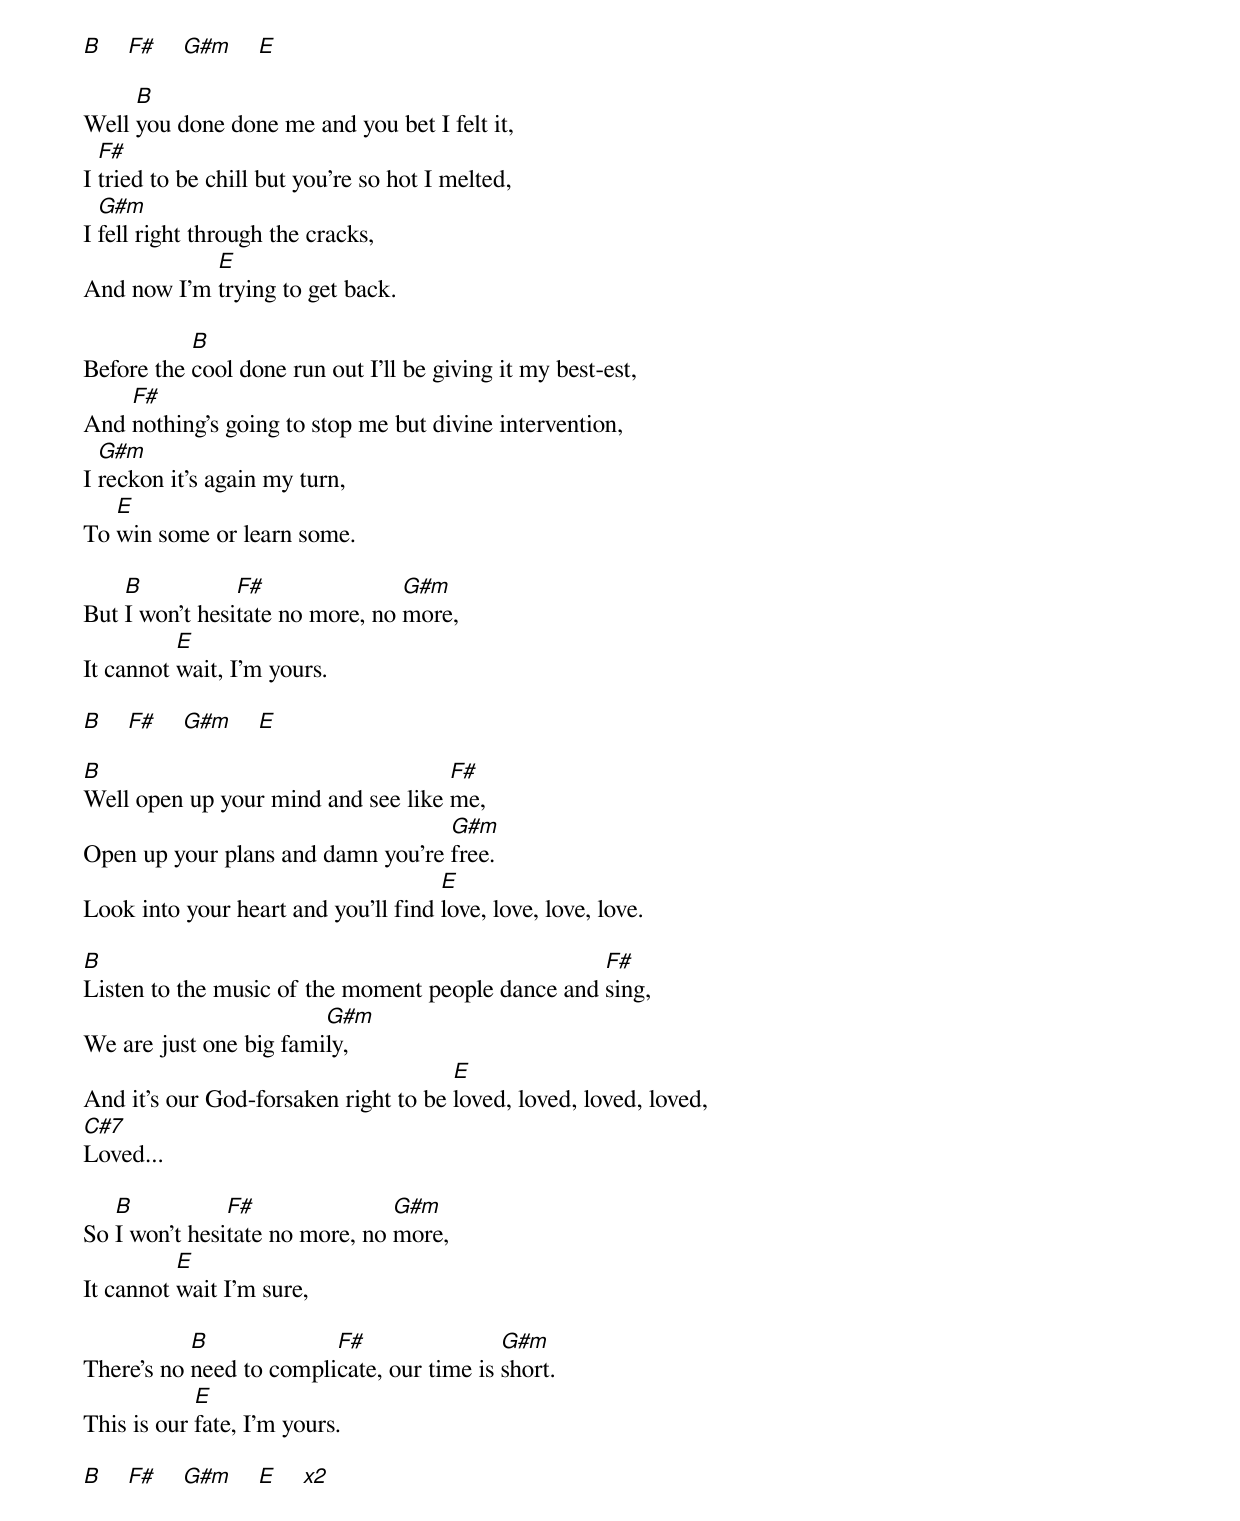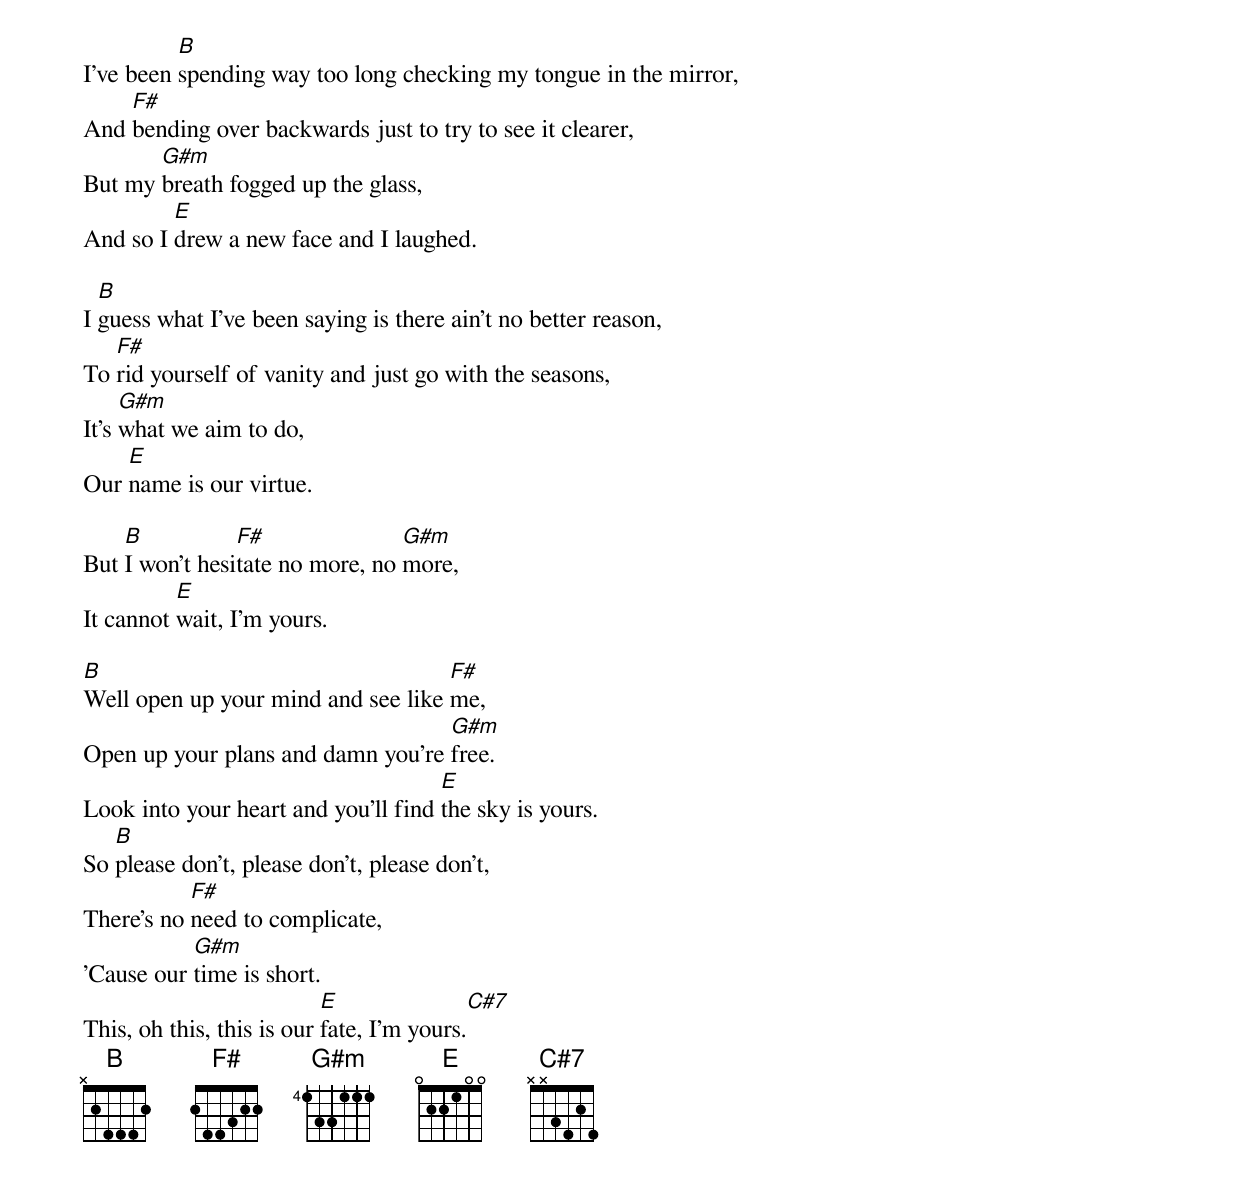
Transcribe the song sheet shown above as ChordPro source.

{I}
[B]    [F#]    [G#m]    [E]

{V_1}
Well [B]you done done me and you bet I felt it,
I [F#]tried to be chill but you're so hot I melted,
I [G#m]fell right through the cracks,
And now I'm [E]trying to get back.

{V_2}
Before the [B]cool done run out I'll be giving it my best-est,
And [F#]nothing's going to stop me but divine intervention,
I [G#m]reckon it's again my turn,
To [E]win some or learn some.

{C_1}
But [B]I won't hesi[F#]tate no more, no [G#m]more,
It cannot [E]wait, I'm yours.

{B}
[B]    [F#]    [G#m]    [E]

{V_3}
[B]Well open up your mind and see like [F#]me,
Open up your plans and damn you're [G#m]free.
Look into your heart and you'll find [E]love, love, love, love.

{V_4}
[B]Listen to the music of the moment people dance and [F#]sing,
We are just one big fami[G#m]ly,
And it's our God-forsaken right to be [E]loved, loved, loved, loved,
[C#7]Loved...

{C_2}
So [B]I won't hesi[F#]tate no more, no [G#m]more,
It cannot [E]wait I'm sure,

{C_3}
There's no [B]need to compli[F#]cate, our time is [G#m]short.
This is our [E]fate, I'm yours.

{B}
[B]    [F#]    [G#m]    [E]    [x2]

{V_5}
I've been [B]spending way too long checking my tongue in the mirror,
And [F#]bending over backwards just to try to see it clearer,
But my [G#m]breath fogged up the glass,
And so I [E]drew a new face and I laughed.

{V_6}
I [B]guess what I've been saying is there ain't no better reason,
To [F#]rid yourself of vanity and just go with the seasons,
It's [G#m]what we aim to do,
Our [E]name is our virtue.

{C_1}
But [B]I won't hesi[F#]tate no more, no [G#m]more,
It cannot [E]wait, I'm yours.

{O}
[B]Well open up your mind and see like [F#]me,
Open up your plans and damn you're [G#m]free.
Look into your heart and you'll find [E]the sky is yours.
So [B]please don't, please don't, please don't,
There's no [F#]need to complicate,
'Cause our [G#m]time is short.
This, oh this, this is our [E]fate, I'm yours.[C#7]
